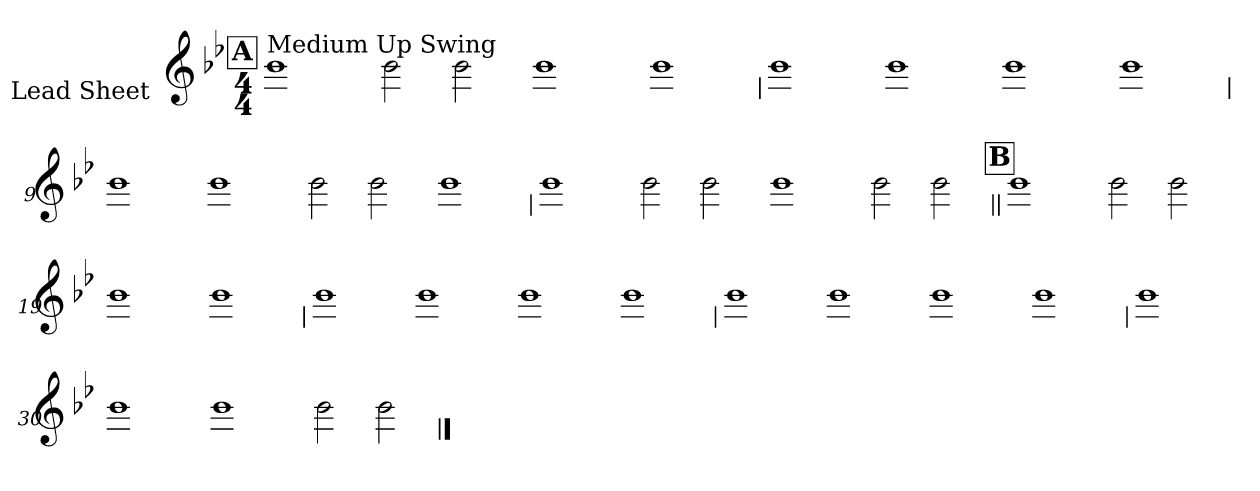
**kern
*part1
*staff1
*I"Lead Sheet
*stria0
*clefG2
*k[b-e-]
*g:
*M4/4
!!LO:REH:place=s1:a:t=A
=1||
!LO:TX:a:t=Medium Up Swing
1b-
=2-
2b-
2b-
=3-
1b-
=4-
1b-
!!LO:LB:g=z
=5
1b-
=6-
1b-
=7-
1b-
=8-
1b-
!!LO:LB:g=z
=9
1b-
=10-
1b-
=11-
2b-
2b-
=12-
1b-
!!LO:LB:g=z
=13
1b-
=14-
2b-
2b-
=15-
1b-
=16-
2b-
2b-
!!LO:LB:g=z
!!LO:REH:place=s1:a:t=B
=17||
1b-
=18-
2b-
2b-
=19-
1b-
=20-
1b-
!!LO:LB:g=z
=21
1b-
=22-
1b-
=23-
1b-
=24-
1b-
!!LO:LB:g=z
=25
1b-
=26-
1b-
=27-
1b-
=28-
1b-
!!LO:LB:g=z
=29
1b-
=30-
1b-
=31-
1b-
=32-
2b-
2b-
==
*-
